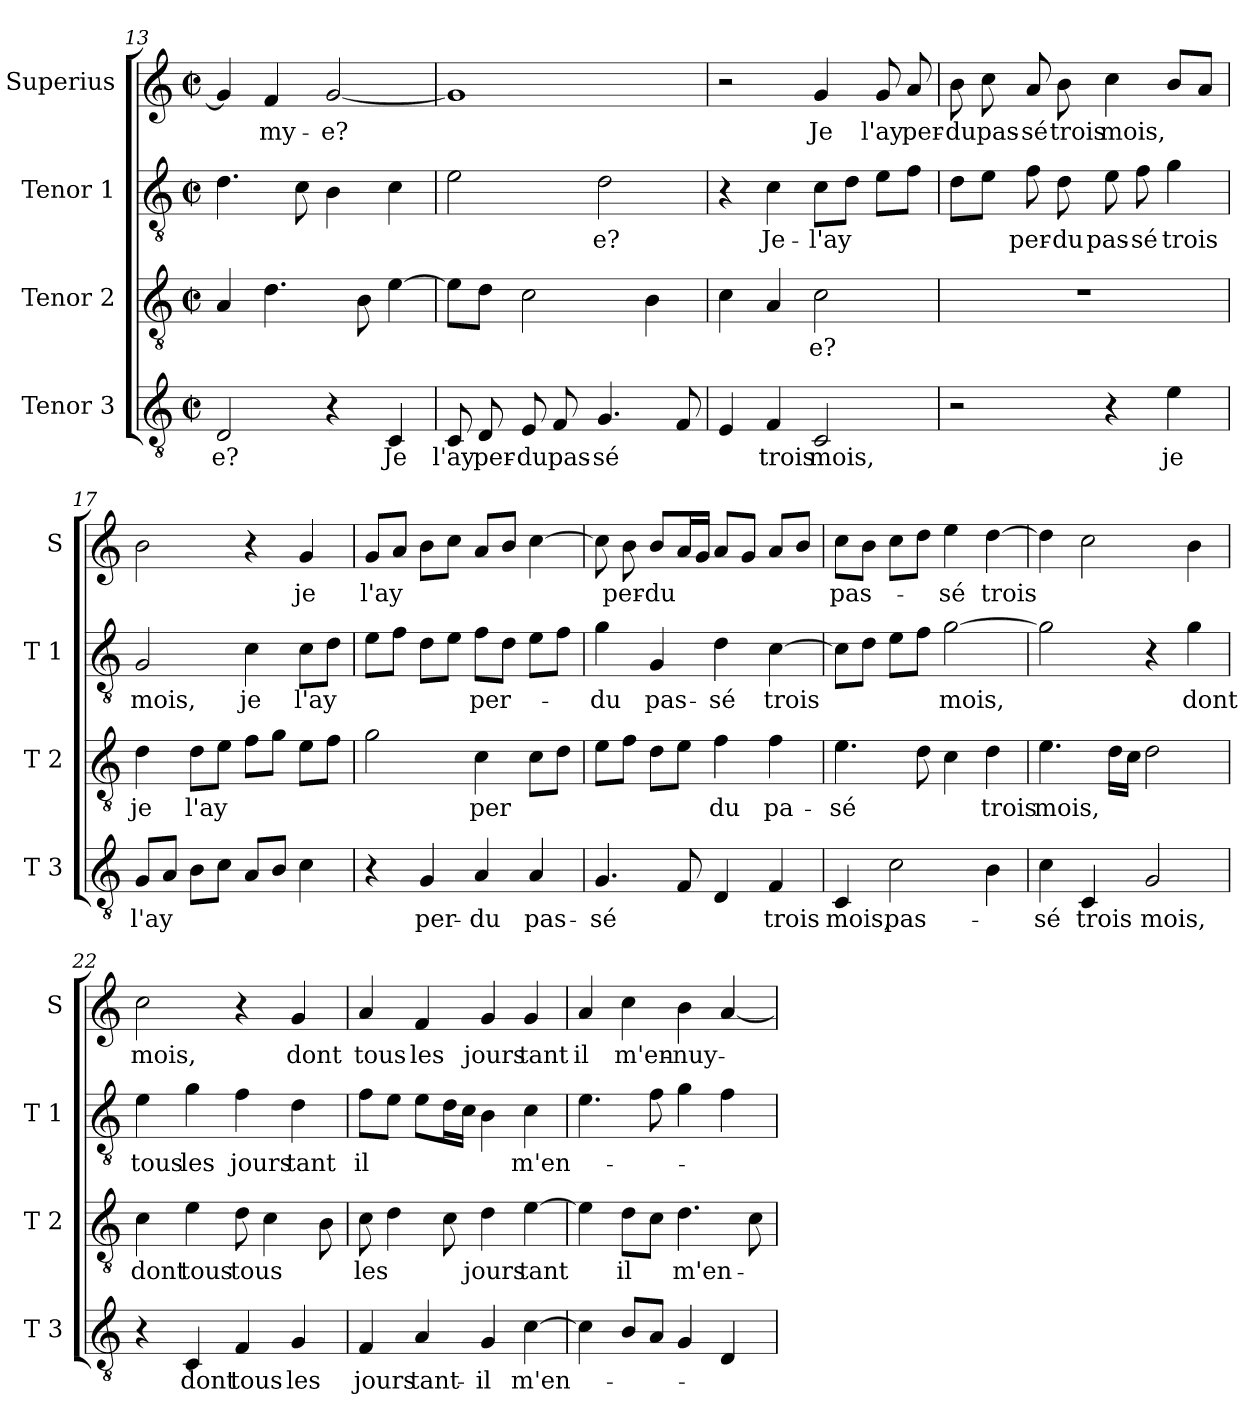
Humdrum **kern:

**kern	**text	**kern	**text	**kern	**text	**kern	**text
*part4	*part4	*part3	*part3	*part2	*part2	*part1	*part1
*staff4	*staff4	*staff3	*staff3	*staff2	*staff2	*staff1	*staff1
*I"Tenor 3	*	*I"Tenor 2	*	*I"Tenor 1	*	*I"Superius	*
*I'T 3	*	*I'T 2	*	*I'T 1	*	*I'S	*
!!LO:PB:g=z
*clefGv2	*	*clefGv2	*	*clefGv2	*	*clefG2	*
*k[]	*	*k[]	*	*k[]	*	*k[]	*
*C:	*	*C:	*	*C:	*	*C:	*
*M2/2	*	*M2/2	*	*M2/2	*	*M2/2	*
*met(c|)	*	*met(c|)	*	*met(c|)	*	*met(c|)	*
=13	=13	=13	=13	=13	=13	=13	=13
2D/	-e?	4A/	.	4.d\	.	4g/]	.
.	.	4.d\	.	.	.	4f/	-my-
.	.	.	.	8c\	.	.	.
4r	.	.	.	4B\	.	[2g/	-e?
.	.	8B\	.	.	.	.	.
4C/	Je	[4e\	.	4c\	.	.	.
=14	=14	=14	=14	=14	=14	=14	=14
8C/	l'ay	8e\L]	.	2e\	.	1g]	.
8D/	per-	8d\J	.	.	.	.	.
8E/	-du	2c\	.	.	.	.	.
8F/	pas-	.	.	.	.	.	.
4.G/	-sé	.	.	2d\	-e?	.	.
.	.	4B\	.	.	.	.	.
8F/	.	.	.	.	.	.	.
=15	=15	=15	=15	=15	=15	=15	=15
4E/	.	4c\	.	4r	.	2r	.
4F/	trois	4A/	.	4c\	Je-	.	.
2C/	mois,	2c\	-e?	8c\L	-l'ay	4g/	Je
.	.	.	.	8d\J	.	.	.
.	.	.	.	8e\L	.	8g/	l'ay
.	.	.	.	8f\J	.	8a/	per-
=16	=16	=16	=16	=16	=16	=16	=16
2r	.	1r	.	8d\L	.	8b\	-du
.	.	.	.	8e\J	.	8cc\	pas-
.	.	.	.	8f\	per-	8a/	-sé
.	.	.	.	8d\	-du	8b\	trois
4r	.	.	.	8e\	pas-	4cc\	mois,
.	.	.	.	8f\	-sé	.	.
4e\	je	.	.	4g\	trois	8b/L	.
.	.	.	.	.	.	8a/J	.
!!LO:LB:g=z
=17	=17	=17	=17	=17	=17	=17	=17
8G/L	l'ay	4d\	je	2G/	mois,	2b\	.
8A/J	.	.	.	.	.	.	.
8B\L	.	8d\L	l'ay	.	.	.	.
8c\J	.	8e\J	.	.	.	.	.
8A/L	.	8f\L	.	4c\	je	4r	.
8B/J	.	8g\J	.	.	.	.	.
4c\	.	8e\L	.	8c\L	l'ay	4g/	je
.	.	8f\J	.	8d\J	.	.	.
=18	=18	=18	=18	=18	=18	=18	=18
4r	.	2g\	.	8e\L	.	8g/L	l'ay
.	.	.	.	8f\J	.	8a/J	.
4G/	per-	.	.	8d\L	.	8b\L	.
.	.	.	.	8e\J	.	8cc\J	.
4A/	-du	4c\	per	8f\L	per-	8a/L	.
.	.	.	.	8d\J	.	8b/J	.
4A/	pas-	8c\L	.	8e\L	.	[4cc\	.
.	.	8d\J	.	8f\J	.	.	.
=19	=19	=19	=19	=19	=19	=19	=19
4.G/	-sé	8e\L	.	4g\	-du	8cc\]	.
.	.	8f\J	.	.	.	8b\	per-
.	.	8d\L	.	4G/	pas-	8b/L	-du
8F/	.	8e\J	.	.	.	16a/L	.
.	.	.	.	.	.	16g/JJ	.
4D/	.	4f\	du	4d\	-sé	8a/L	.
.	.	.	.	.	.	8g/J	.
4F/	trois	4f\	pa-	[4c\	trois	8a/L	.
.	.	.	.	.	.	8b/J	.
=20	=20	=20	=20	=20	=20	=20	=20
4C/	mois,	4.e\	-sé	8c\L]	.	8cc\L	pas-
.	.	.	.	8d\J	.	8b\J	.
2c\	pas-	.	.	8e\L	.	8cc\L	.
.	.	8d\	.	8f\J	.	8dd\J	.
.	.	4c\	.	[2g\	mois,	4ee\	-sé
4B\	.	4d\	trois	.	.	[4dd\	trois
!!LO:LB:g=z
=21	=21	=21	=21	=21	=21	=21	=21
4c\	-sé	4.e\	mois,	2g\]	.	4dd\]	.
4C/	trois	.	.	.	.	2cc\	.
.	.	16d\LL	.	.	.	.	.
.	.	16c\JJ	.	.	.	.	.
2G/	mois,	2d\	.	4r	.	.	.
.	.	.	.	4g\	dont	4b\	.
=22	=22	=22	=22	=22	=22	=22	=22
4r	.	4c\	dont	4e\	tous	2cc\	mois,
4C/	dont	4e\	tous	4g\	les	.	.
4F/	tous	8d\	tous	4f\	jours	4r	.
.	.	4c\	.	.	.	.	.
4G/	les	.	.	4d\	tant	4g/	dont
.	.	8B\	.	.	.	.	.
=23	=23	=23	=23	=23	=23	=23	=23
4F/	jours	8c\	les	8f\L	il	4a/	tous
.	.	4d\	.	8e\J	.	.	.
4A/	tant-	.	.	8e\L	.	4f/	les
.	.	8c\	.	16d\L	.	.	.
.	.	.	.	16c\JJ	.	.	.
4G/	-il	4d\	jours	4B\	.	4g/	jours
[4c\	m'en-	[4e\	tant	4c\	m'en-	4g/	tant
=24	=24	=24	=24	=24	=24	=24	=24
4c\]	.	4e\]	.	4.e\	.	4a/	il
8B/L	.	8d\L	il	.	.	4cc\	m'en-
8A/J	.	8c\J	.	8f\	.	.	.
4G/	.	4.d\	m'en-	4g\	.	4b\	-nuy-
4D/	.	.	.	4f\	.	[4a/	.
.	.	8c\	.	.	.	.	.
=	=	=	=	=	=	=	=
*-	*-	*-	*-	*-	*-	*-	*-
